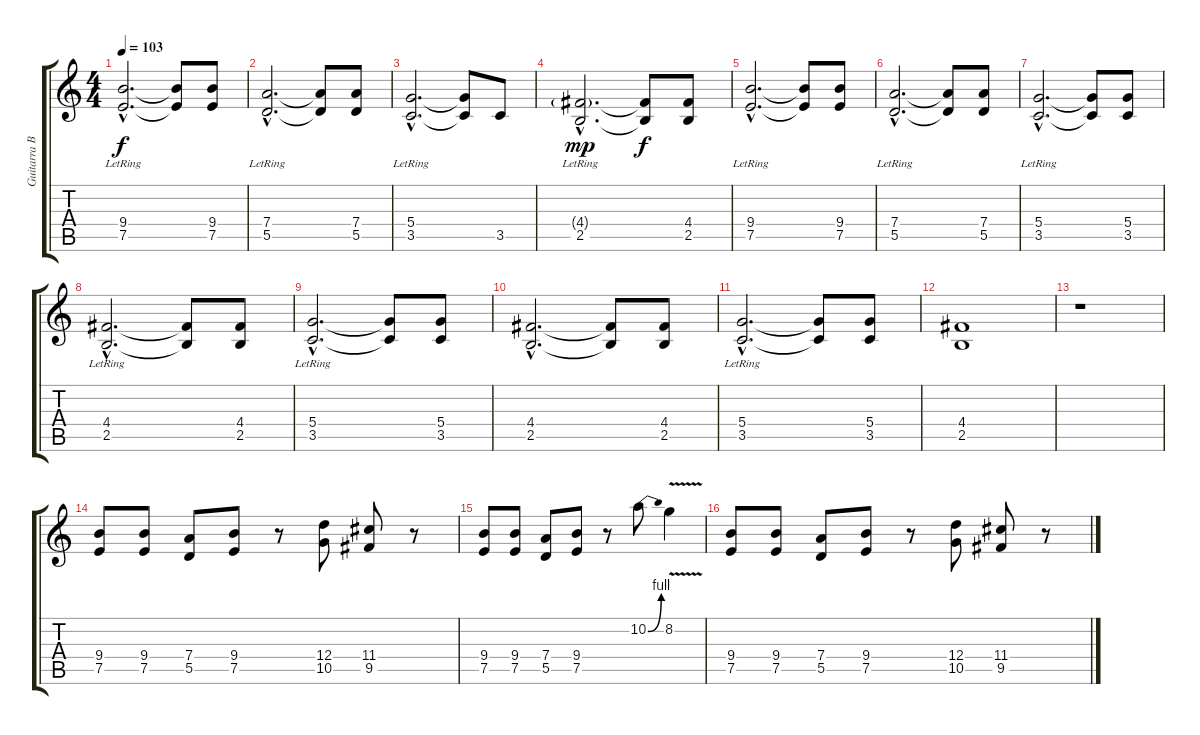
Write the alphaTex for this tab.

\track ("Guitarra B" "Guitarra B") {instrument overdrivenguitar}
\staff {score tabs}
\tuning (E4 B3 G3 D3 A2 E2) {hide}
\ts (4 4)
\tempo 103
\clef g2
\ks c
(9.4{hac lr} 7.5{hac lr}).2{d dy f} (9.4{t} 7.5{t}).8 (9.4 7.5).8 |
(7.4{hac lr} 5.5{hac lr}).2{d} (7.4{t} 5.5{t}).8 (7.4 5.5).8 |
(5.4{hac lr} 3.5{hac lr}).2{d} (5.4{t} 3.5{t}).8 3.5.8 |
(4.4{g hac lr} 2.5{hac lr}).2{d dy mp} (4.4{t} 2.5{t}).8{dy f} (4.4 2.5).8 |
(9.4{hac lr} 7.5{hac lr}).2{d} (9.4{t} 7.5{t}).8 (9.4 7.5).8 |
(7.4{hac lr} 5.5{hac lr}).2{d} (7.4{t} 5.5{t}).8 (7.4 5.5).8 |
(5.4{hac lr} 3.5{hac lr}).2{d} (5.4{t} 3.5{t}).8 (5.4 3.5).8 |
(4.4{hac lr} 2.5{hac lr}).2{d} (4.4{t} 2.5{t}).8 (4.4 2.5).8 |
(5.4{hac lr} 3.5{hac lr}).2{d} (5.4{t} 3.5{t}).8 (5.4 3.5).8 |
(4.4{hac} 2.5{hac}).2{d} (4.4{t} 2.5{t}).8 (4.4 2.5).8 |
(5.4{hac lr} 3.5{hac lr}).2{d} (5.4{t} 3.5{t}).8 (5.4 3.5).8 |
(4.4 2.5).1 |
r.1 |
(9.4 7.5).8 (9.4 7.5).8 (7.4 5.5).8 (9.4 7.5).8 r.8 (12.4 10.5).8 (11.4 9.5).8 r.8 |
(9.4 7.5).8 (9.4 7.5).8 (7.4 5.5).8 (9.4 7.5).8 r.8 10.2{be (bend 0 0 60 4)}.8 8.2{v}.4 |
(9.4 7.5).8 (9.4 7.5).8 (7.4 5.5).8 (9.4 7.5).8 r.8 (12.4 10.5).8 (11.4 9.5).8 r.8
